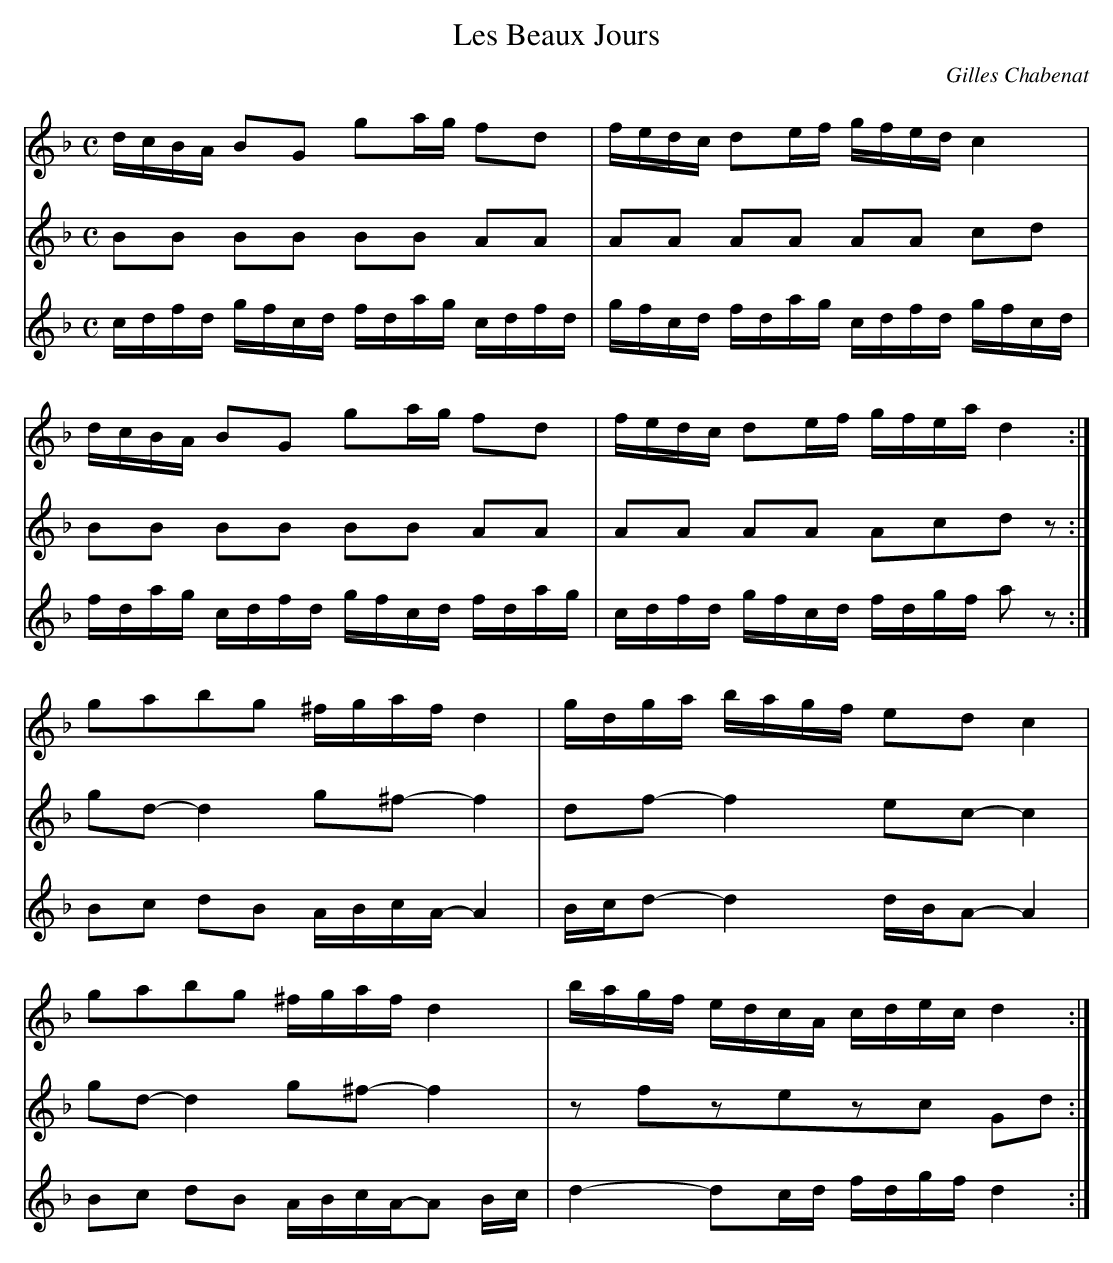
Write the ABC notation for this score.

X:1
T:Les Beaux Jours
M:C
L:1/16
C:Gilles Chabenat
K:Dmin
[V:1] dcBA B2G2 g2ag f2d2|fedc d2ef gfed c4|
[V:2]B2B2 B2B2 B2B2 A2A2| A2A2 A2A2 A2A2 c2-d2|
[V:3]cdfd gfcd fdag cdfd|gfcd fdag cdfd gfcd|
[V:1]dcBA B2G2 g2ag f2d2|fedc d2ef gfea d4:|
[V:2]B2B2 B2B2 B2B2 A2A2|A2A2 A2A2 A2c2-d2 z2:|
[V:3]fdag cdfd gfcd fdag|cdfd gfcd fdgf a2 z2:|
[V:1]g2a2b2g2 ^fgaf d4|gdga bagf e2d2 c4|
[V:2]g2d2-d4 g2^f2-f4|d2f2-f4 e2c2-c4|
[V:3]B2c2 d2B2 ABcA-A4|Bcd2-d4 dBA2-A4|
[V:1]g2a2b2g2 ^fgaf d4|bagf edcA cdec d4:|
[V:2]g2d2-d4 g2^f2-f4|z2f2z2e2z2c2 G2d2:|
[V:3]B2c2 d2B2 ABcA-A2 Bc|d4-d2cd fdgf d4:|
